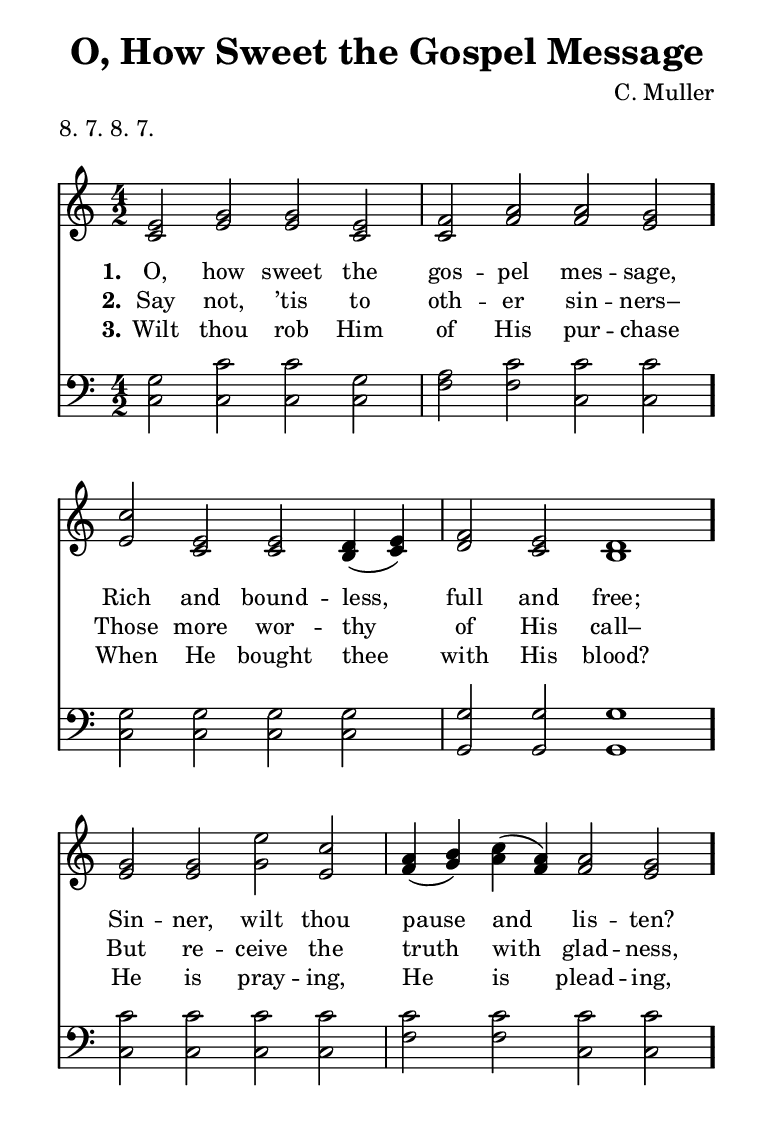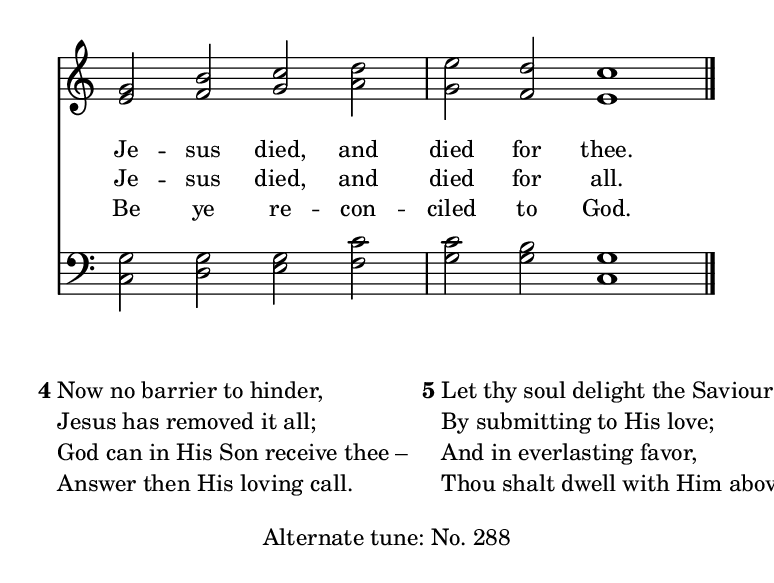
\include "common/global.ily"
\paper {
  \include "common/paper.ily"
  ragged-bottom = ##t
  ragged-last-bottom = ##t
  systems-per-page = #(cond (is-eogsized 2) (#t #f))
  %page-count = ##f
}

\header{
  hymnnumber = "97"
  title = "O, How Sweet the Gospel Message"
  tunename = "Halle"
  meter = "8. 7. 8. 7."
  %poet = ""
  composer = "C. Muller"
  %copyright = ""
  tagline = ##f
}

% for fermata in MIDI
ta = { \tempo 2=80 }
tb = { \tempo 2=40 }

patternAA = { c2 }
patternAB = { c2 c2 c2 c2 | c4( c4) c4( c4) c2 c2 }

patternBA = { c2 c2 c2 c4( c4) | c2 c2 c1 }
patternBB = { c2 c2 c2 c2 | c2 c2 c1 }

global = {
  \include "common/overrides.ily"
  \override Staff.TimeSignature.style = #'numbered
  \time 4/2
  \override Score.MetronomeMark.transparent = ##t % hide all fermata changes too
  \ta
  \key c \major
  %\partial 4
  \autoBeamOff
}

notesSoprano = {
\global
\relative c' {

  \changePitch \patternAA { e g g e | f a a g }
  \changePitch \patternBA { c e, e d e | f e d }
  \changePitch \patternAB { g g e' c | a b c a a g }
  \changePitch \patternBB { g b c d | e d c }

  \bar "|."

}
}

notesAlto = {
\global
\relative e' {

  \changePitch \patternAA { c e e c | c f f e }
  \changePitch \patternBA { e c c b c | d c b }
  \changePitch \patternAB { e e g e | f g a f f e }
  \changePitch \patternBB { e f g a | g f e }

}
}

notesTenor = {
\global
\relative a {

  \changePitch \patternAA { g c c g | a c c c }
  \changePitch \patternBB { g g g g | g g g }
  \changePitch \patternAA { c c c c | c c c c }
  \changePitch \patternBB { g g g c | c b g }

}
}

notesBass = {
\global
\relative f {

  \changePitch \patternAA { c c c c | f f c c }
  \changePitch \patternBB { c c c c | g g g }
  \changePitch \patternAA { c c c c | f f c c }
  \changePitch \patternBB { c d e f | g g c, }

}
}

wordsA = \lyricmode {
\set stanza = "1."

O, how sweet the gos -- pel mes -- sage, \bar "."
Rich and bound -- less, full and free; \bar "." \break
Sin -- ner, wilt thou pause and lis -- ten? \bar "."
Je -- sus died, and died for thee. \bar "." \break

}

wordsB = \lyricmode {
\set stanza = "2."

Say not, ’tis to oth -- er sin -- ners–
Those more wor -- thy of His call–
But re -- ceive the truth with glad -- ness,
Je -- sus died, and died for all.

}

wordsC = \lyricmode {
\set stanza = "3."

Wilt thou rob Him of His pur -- chase
When He bought thee with His blood?
He is pray -- ing, He is plead -- ing,
Be ye re -- con -- ciled to God.

}

wordsD = \markuplist {

\line { Now no barrier to hinder, }
\line { Jesus has removed it all; }
\line { God can in His Son receive thee – }
\line { Answer then His loving call. }

}

wordsE = \markuplist {

\line { Let thy soul delight the Saviour }
\line { By submitting to His love; }
\line { And in everlasting favor, }
\line { Thou shalt dwell with Him above. }

}

\score {
  \context ChoirStaff <<
    \context Staff = upper <<
      \set Staff.autoBeaming = ##f
      \set ChoirStaff.systemStartDelimiter = #'SystemStartBar
      \set ChoirStaff.printPartCombineTexts = ##f
      \partcombine #'(2 . 9) \notesSoprano \notesAlto
      \context NullVoice = sopranos { \voiceOne << \notesSoprano >> }
      \context NullVoice = altos { \voiceTwo << \notesAlto >> }
      \context Lyrics = one   \lyricsto sopranos \wordsA
      \context Lyrics = two   \lyricsto sopranos \wordsB
      \context Lyrics = three \lyricsto sopranos \wordsC
    >>
    \context Staff = men <<
      \clef bass
      \set ChoirStaff.printPartCombineTexts = ##f
      \partcombine #'(2 . 9) \notesTenor \notesBass
      \context NullVoice = tenors { \voiceOne << \notesTenor >> }
      \context NullVoice = basses { \voiceTwo << \notesBass >> }
    >>
  >>
  \layout {
    \include "common/layout.ily"
  }
  \midi{
    \include "common/midi.ily"
  }
}

\noPageBreak

\markup { \fill-line { %\column {
  \hspace #0.1
  \line{ \bold 4 \column { \wordsD } } %\combine \null \vspace #0.4
  \hspace #0.1
  \line{ \bold 5 \column { \wordsE } } %\combine \null \vspace #0.4
  \hspace #0.1
} } %}

\noPageBreak

\markup { \vspace #1.4 \fill-line { \line { Alternate tune: No. 288 } } }

\version "2.19.49"  % necessary for upgrading to future LilyPond versions.

% vi:set et ts=2 sw=2 ai nocindent syntax=lilypond:
